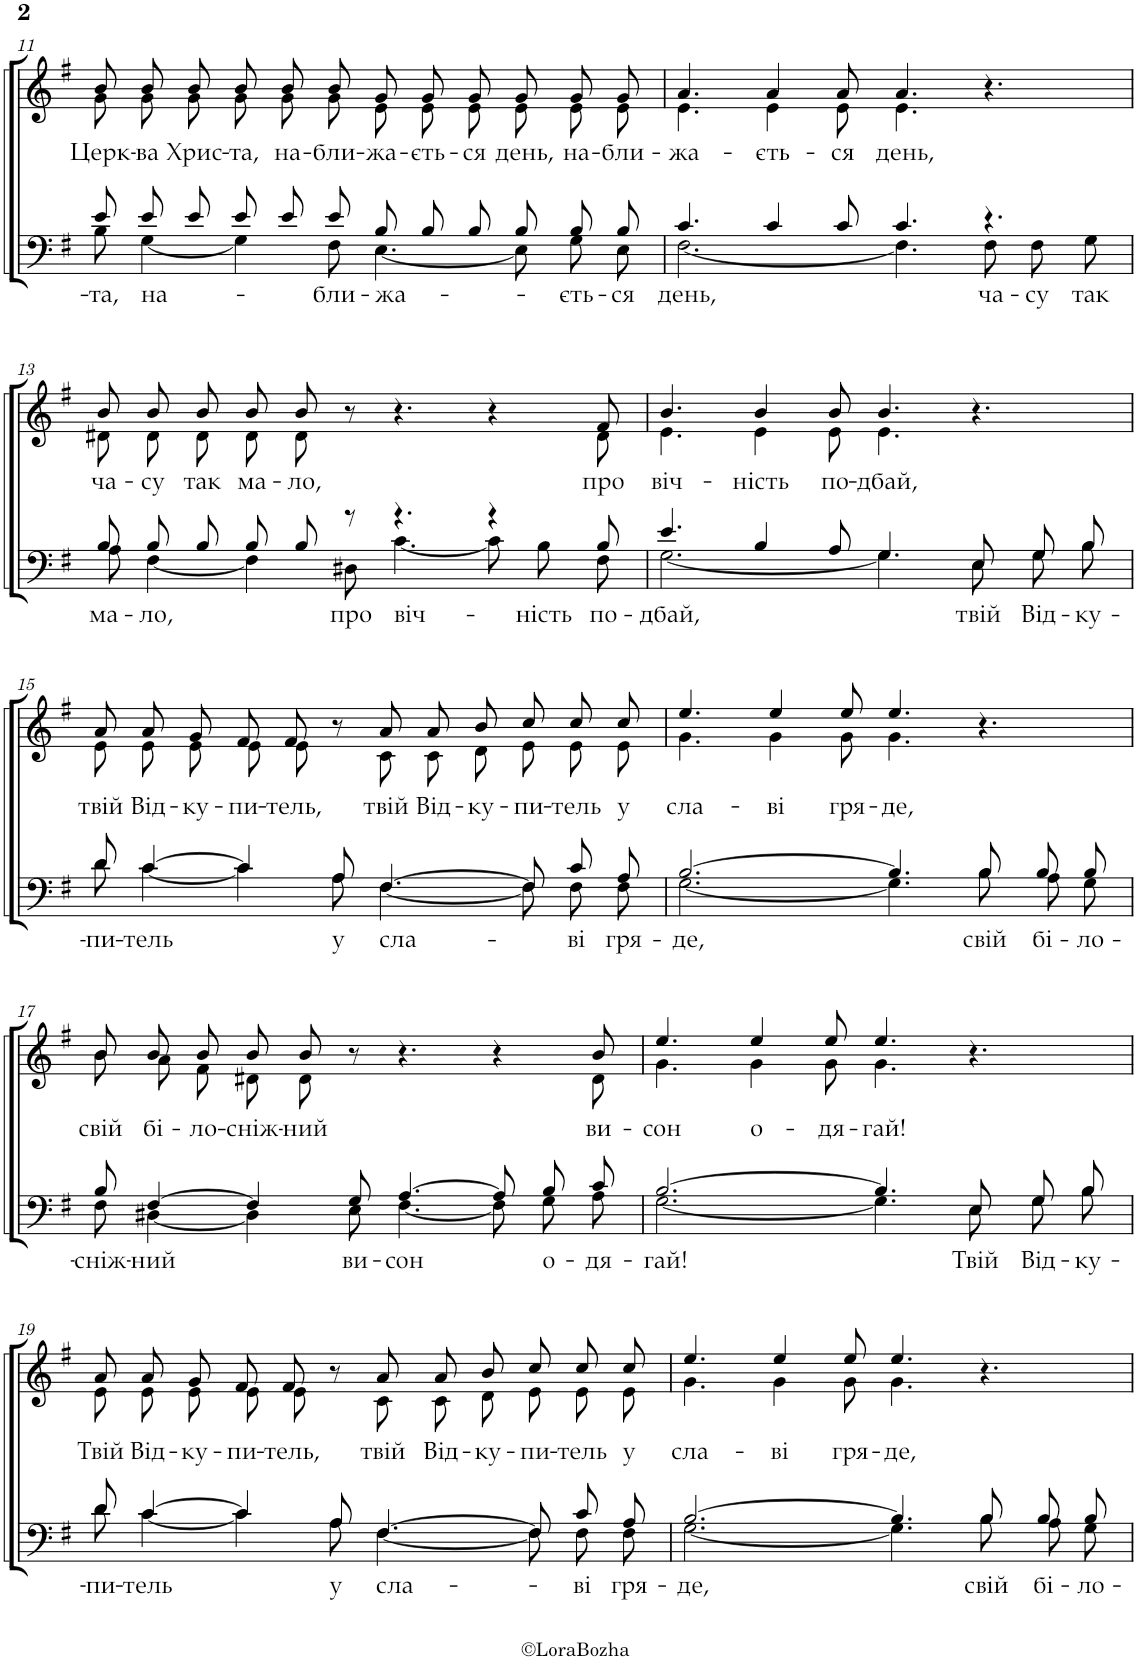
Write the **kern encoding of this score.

**kern	**text	**kern	**text
*part2	*part2	*part1	*part1
*staff2	*staff2	*staff1	*staff1
*I"Voice	*	*I"Voice	*
*I'V	*	*	*
!!LO:PB:g=z
*clefF4	*	*clefG2	*
*k[f#]	*	*k[f#]	*
*M12/8	*	*M12/8	*
=11	=11	=11	=11
*^	*	*	*
!	!	!LO:LY:b	!	!LO:LY:b
*	*	*	*^	*
8e/L	8B\	-та,	8b/L	8g\L	Церк-
!	!	!LO:LY:b	!	!	!LO:LY:b
8e/	[<4G\	на-	8b/	8g\	-ва
!	!	!	!	!	!LO:LY:b
8e/J	.	.	8b/J	8g\J	Хрис-
!	!	!	!	!	!LO:LY:b
8e/L	4G\]	.	8b/L	8g\L	-та,
!	!	!	!	!	!LO:LY:b
8e/	.	.	8b/	8g\	на-
!	!	!LO:LY:b	!	!	!LO:LY:b
8e/J	8F#\	-бли-	8b/J	8g\J	-бли-
!	!	!LO:LY:b	!	!	!LO:LY:b
8B/L	[<4.E\	-жа-	8g/L	8e\L	-жа-
!	!	!	!	!	!LO:LY:b
8B/	.	.	8g/	8e\	-єть-
!	!	!	!	!	!LO:LY:b
8B/J	.	.	8g/J	8e\J	-ся
!	!	!	!	!	!LO:LY:b
8B/L	8E\L]	.	8g/L	8e\L	день,
!	!	!LO:LY:b	!	!	!LO:LY:b
8B/	8G\	-єть-	8g/	8e\	на-
!	!	!LO:LY:b	!	!	!LO:LY:b
8B/J	8E\J	-ся	8g/J	8e\J	-бли-
=12	=12	=12	=12	=12	=12
!	!	!LO:LY:b	!	!	!LO:LY:b
4.c/	[2.F#\	день,	4.a/	4.e\	-жа-
!	!	!	!	!	!LO:LY:b
4c/	.	.	4a/	4e\	-єть-
!	!	!	!	!	!LO:LY:b
8c/	.	.	8a/	8e\	-ся
!	!	!	!	!	!LO:LY:b
4.c/	4.F#\]	.	4.a/	4.e\	день,
!	!	!LO:LY:b	!	!	!
4.r	8F#\L	ча-	4.r	4.ryy	.
!	!	!LO:LY:b	!	!	!
.	8F#\	-су	.	.	.
!	!	!LO:LY:b	!	!	!
.	8G\J	так	.	.	.
!!LO:LB:g=z	!!
=13	=13	=13	=13	=13	=13
!	!	!LO:LY:b	!	!	!LO:LY:b
8B/L	8A\	ма-	8b/L	8d#X\L	ча-
!	!	!LO:LY:b	!	!	!LO:LY:b
8B/	[<4F#\	-ло,	8b/	8d#\	-су
!	!	!	!	!	!LO:LY:b
8B/J	.	.	8b/J	8d#\J	так
!	!	!	!	!	!LO:LY:b
8B/L	4F#\]	.	8b/L	8d#\L	ма-
!	!	!	!	!	!LO:LY:b
8B/J	.	.	8b/J	8d#\	-ло,
!	!	!LO:LY:b	!	!	!
8r	8D#X\	про	8r	2.ryy	.
!	!	!LO:LY:b	!	!	!
4.r	[<4.c\	віч-	4.r	.	.
4r	8c\L]	.	4r	.	.
!	!	!LO:LY:b	!	!	!
.	8B\	-ність	.	.	.
!	!	!LO:LY:b	!	!	!LO:LY:b
8B/	8F#\J	по-	8f#/	8d#\J	про
=14	=14	=14	=14	=14	=14
!	!	!LO:LY:b	!	!	!LO:LY:b
4.e/	[2.G\	-дбай,	4.b/	4.e\	віч-
!	!	!	!	!	!LO:LY:b
4B/	.	.	4b/	4e\	-ність
!	!	!	!	!	!LO:LY:b
8A/	.	.	8b/	8e\	по-
!	!	!	!	!	!LO:LY:b
4.G/	4.G\]	.	4.b/	4.e\	-дбай,
!	!	!LO:LY:b	!	!	!
8E/L	8E\L	твій	4.r	4.ryy	.
!	!	!LO:LY:b	!	!	!
8G/	8G\	Від-	.	.	.
!	!	!LO:LY:b	!	!	!
8B/J	8B\J	-ку-	.	.	.
!!LO:LB:g=z	!!
=15	=15	=15	=15	=15	=15
!	!	!LO:LY:b	!	!	!LO:LY:b
8d/	8d\	-пи-	8a/L	8e\L	твій
!	!	!LO:LY:b	!	!	!LO:LY:b
[>4c/	[<4c\	-тель	8a/	8e\	Від-
!	!	!	!	!	!LO:LY:b
.	.	.	8g/J	8e\J	-ку-
!	!	!	!	!	!LO:LY:b
4c/]	4c\]	.	8f#/L	8e\L	-пи-
!	!	!	!	!	!LO:LY:b
.	.	.	8f#/J	8e\	-тель,
!	!	!LO:LY:b	!	!	!
8A/	8A\	у	8r	8ryy	.
!	!	!LO:LY:b	!	!	!LO:LY:b
[>4.F#/	[<4.F#\	сла-	8a/L	8c\	твій
!	!	!	!	!	!LO:LY:b
.	.	.	8a/	8c\	Від-
!	!	!	!	!	!LO:LY:b
.	.	.	8b/J	8d\J	-ку-
!	!	!	!	!	!LO:LY:b
8F#/L]	8F#\L]	.	8cc/L	8e\L	-пи-
!	!	!LO:LY:b	!	!	!LO:LY:b
8c/	8F#\	-ві	8cc/	8e\	-тель
!	!	!LO:LY:b	!	!	!LO:LY:b
8A/J	8F#\J	гря-	8cc/J	8e\J	у
=16	=16	=16	=16	=16	=16
!	!	!LO:LY:b	!	!	!LO:LY:b
[2.B/	[2.G\	-де,	4.ee/	4.g\	сла-
!	!	!	!	!	!LO:LY:b
.	.	.	4ee/	4g\	-ві
!	!	!	!	!	!LO:LY:b
.	.	.	8ee/	8g\	гря-
!	!	!	!	!	!LO:LY:b
4.G\]	4.B/]	.	4.ee/	4.g\	-де,
!	!	!LO:LY:b	!	!	!
8B\L	8B/L	свій	4.r	4.ryy	.
!	!	!LO:LY:b	!	!	!
8A\	8B/	бі-	.	.	.
!	!	!LO:LY:b	!	!	!
8G\J	8B/J	-ло-	.	.	.
!!LO:LB:g=z	!!
=17	=17	=17	=17	=17	=17
!	!	!LO:LY:b	!	!	!LO:LY:b
8B/	8F#\	-сніж-	8b/L	8b\L	свій
!	!	!LO:LY:b	!	!	!LO:LY:b
[>4F#/	[<4D#X\	-ний	8b/	8a\	бі-
!	!	!	!	!	!LO:LY:b
.	.	.	8b/J	8f#\J	-ло-
!	!	!	!	!	!LO:LY:b
4F#/]	4D#\]	.	8b/L	8d#X\L	-сніж-
!	!	!	!	!	!LO:LY:b
.	.	.	8b/J	8d#\	-ний
!	!	!LO:LY:b	!	!	!
8G/	8E\	ви-	8r	2.ryy	.
!	!	!LO:LY:b	!	!	!
[>4.A/	[<4.F#\	-сон	4.r	.	.
8A/L]	8F#\L]	.	4r	.	.
!	!	!LO:LY:b	!	!	!
8B/	8G\	о-	.	.	.
!	!	!LO:LY:b	!	!	!LO:LY:b
8c/J	8A\J	-дя-	8b/	8d#\J	ви-
=18	=18	=18	=18	=18	=18
!	!	!LO:LY:b	!	!	!LO:LY:b
[2.B/	[2.G\	-гай!	4.ee/	4.g\	-сон
!	!	!	!	!	!LO:LY:b
.	.	.	4ee/	4g\	о-
!	!	!	!	!	!LO:LY:b
.	.	.	8ee/	8g\	-дя-
!	!	!	!	!	!LO:LY:b
4.B/]	4.G\]	.	4.ee/	4.g\	-гай!
!	!	!LO:LY:b	!	!	!
8E/L	8E\L	Твій	4.r	4.ryy	.
!	!	!LO:LY:b	!	!	!
8G/	8G\	Від-	.	.	.
!	!	!LO:LY:b	!	!	!
8B/J	8B\J	-ку-	.	.	.
!!LO:LB:g=z	!!
=19	=19	=19	=19	=19	=19
!	!	!LO:LY:b	!	!	!LO:LY:b
8d/	8d\	-пи-	8a/L	8e\L	Твій
!	!	!LO:LY:b	!	!	!LO:LY:b
[>4c/	[<4c\	-тель	8a/	8e\	Від-
!	!	!	!	!	!LO:LY:b
.	.	.	8g/J	8e\J	-ку-
!	!	!	!	!	!LO:LY:b
4c/]	4c\]	.	8f#/L	8e\L	-пи-
!	!	!	!	!	!LO:LY:b
.	.	.	8f#/J	8e\	-тель,
!	!	!LO:LY:b	!	!	!
8A/	8A\	у	8r	8ryy	.
!	!	!LO:LY:b	!	!	!LO:LY:b
[>4.F#/	[<4.F#\	сла-	8a/L	8c\	твій
!	!	!	!	!	!LO:LY:b
.	.	.	8a/	8c\	Від-
!	!	!	!	!	!LO:LY:b
.	.	.	8b/J	8d\J	-ку-
!	!	!	!	!	!LO:LY:b
8F#/L]	8F#\L]	.	8cc/L	8e\L	-пи-
!	!	!LO:LY:b	!	!	!LO:LY:b
8c/	8F#\	-ві	8cc/	8e\	-тель
!	!	!LO:LY:b	!	!	!LO:LY:b
8A/J	8F#\J	гря-	8cc/J	8e\J	у
=20	=20	=20	=20	=20	=20
!	!	!LO:LY:b	!	!	!LO:LY:b
[2.B/	[2.G\	-де,	4.ee/	4.g\	сла-
!	!	!	!	!	!LO:LY:b
.	.	.	4ee/	4g\	-ві
!	!	!	!	!	!LO:LY:b
.	.	.	8ee/	8g\	гря-
!	!	!	!	!	!LO:LY:b
4.G\]	4.B/]	.	4.ee/	4.g\	-де,
!	!	!LO:LY:b	!	!	!
8B\L	8B/L	свій	4.r	4.ryy	.
!	!	!LO:LY:b	!	!	!
8A\	8B/	бі-	.	.	.
!	!	!LO:LY:b	!	!	!
8G\J	8B/J	-ло-	.	.	.
*v	*v	*	*	*	*
*	*	*v	*v	*
=	=	=	=
*-	*-	*-	*-
